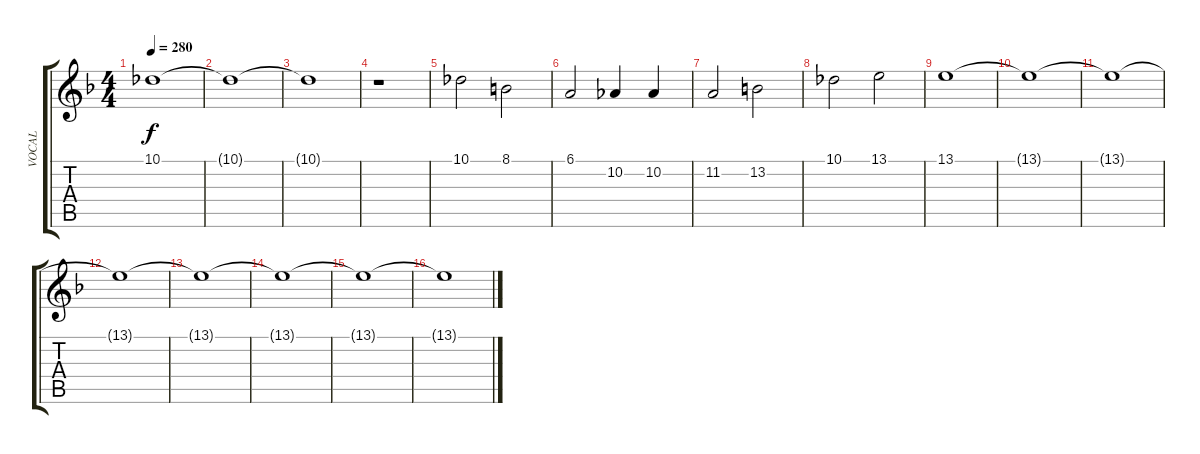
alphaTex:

\track ("VOCAL" "VOCAL") {instrument lead6voice bank 1}
\staff {score tabs}
\tuning (Eb4 Bb3 Gb3 Db3 Ab2 Eb2) {hide}
\ts (4 4)
\tempo 280
\clef g2
\ks dminor
10.1.1{dy f} |
10.1{t}.1 |
10.1{t}.1 |
r.1 |
10.1.2 8.1.2 |
6.1.2 10.2.4 10.2.4 |
11.2.2 13.2.2 |
10.1.2 13.1.2 |
13.1.1 |
13.1{t}.1 |
13.1{t}.1 |
13.1{t}.1 |
13.1{t}.1 |
13.1{t}.1 |
13.1{t}.1 |
13.1{t}.1
